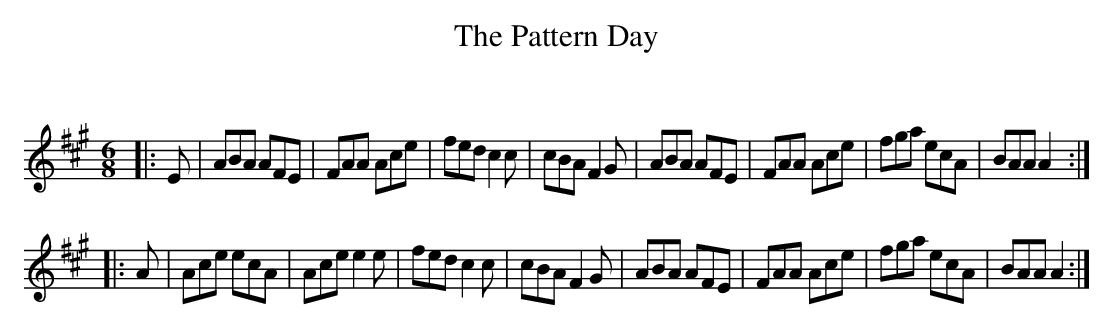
X:1
T: The Pattern Day
C:
Q:180
K:A
M:6/8
L:1/16
|: E2 |\
A2B2A2 A2F2E2 | F2A2A2 A2c2e2 | f2e2d2 c4  c2 | c2B2A2 F4G2 |\
A2B2A2 A2F2E2 | F2A2A2 A2c2e2 | f2g2a2 e2c2A2 | B2A2A2 A4  :|
|: A2 |\
A2c2e2 e2c2A2 | A2c2e2 e4  e2 | f2e2d2 c4  c2 | c2B2A2 F4G2 |\
A2B2A2 A2F2E2 | F2A2A2 A2c2e2 | f2g2a2 e2c2A2 | B2A2A2 A4  :|
